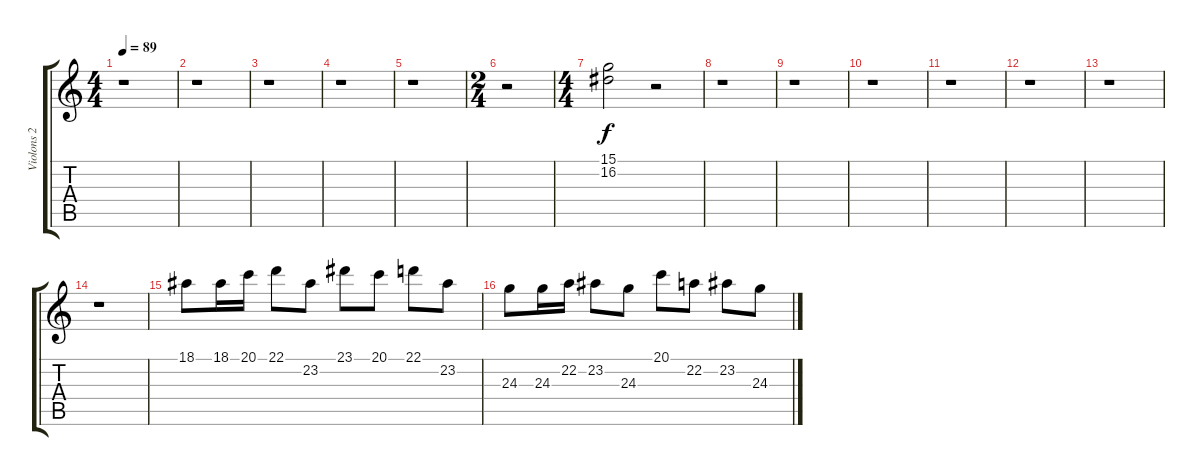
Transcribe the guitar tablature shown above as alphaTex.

\track ("Violons 2" "Violons 2") {instrument stringensemble2}
\staff {score tabs}
\tuning (E4 B3 G3 D3 A2 E2) {hide}
\ts (4 4)
\tempo 89
\clef g2
\ks c
r.1{dy f} |
r.1 |
r.1 |
r.1 |
r.1 |
\ts (2 4)
r.2 |
\ts (4 4)
(15.1 16.2).2{volume 11 balance 8} r.2 |
r.1 |
r.1 |
r.1 |
r.1 |
r.1 |
r.1 |
r.1 |
18.1.8{volume 11 balance 8} 18.1.16 20.1.16 22.1.8 23.2.8 23.1.8 20.1.8 22.1.8 23.2.8 |
24.3.8 24.3.16 22.2.16 23.2.8 24.3.8 20.1.8 22.2.8 23.2.8 24.3.8
